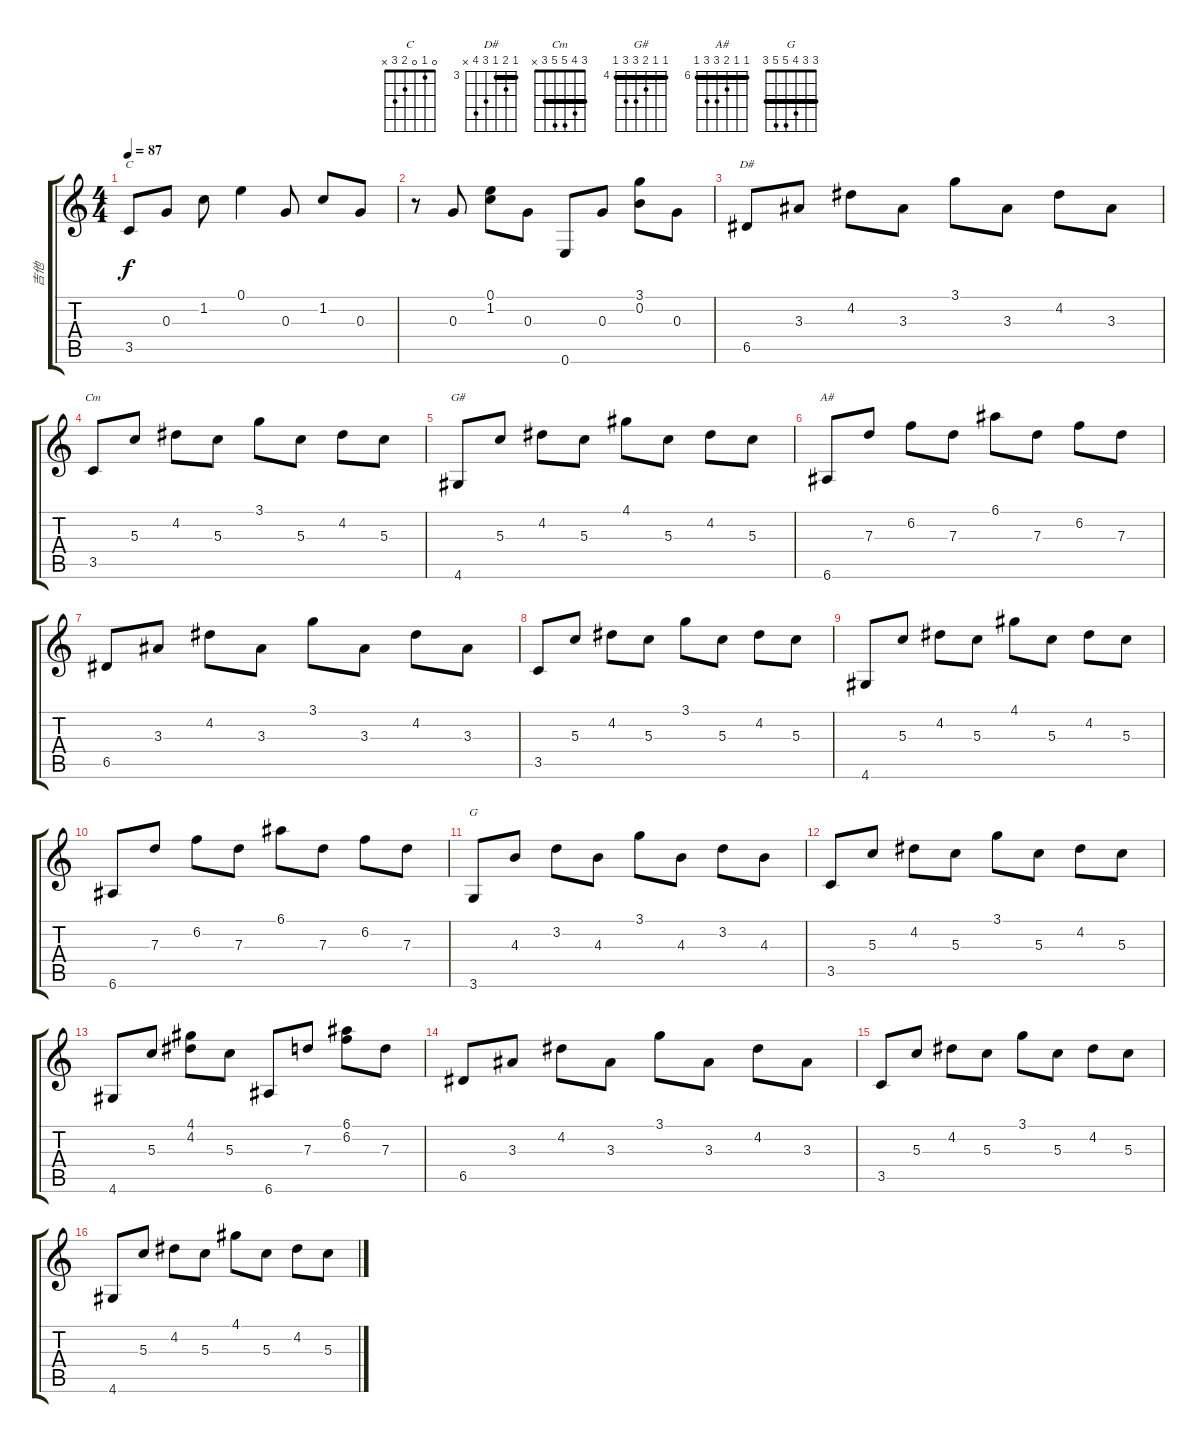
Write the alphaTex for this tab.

\track ("吉他" "吉他") {instrument acousticguitarnylon}
\staff {score tabs}
\tuning (E4 B3 G3 D3 A2 E2) {hide}
\chord ("C" 0 1 0 2 3 x)
\chord ("D#" 3 4 3 5 6 x) {firstfret 3 barre 3}
\chord ("Cm" 3 4 5 5 3 x) {barre 3}
\chord ("G#" 4 4 5 6 6 4) {firstfret 4 barre 4}
\chord ("A#" 6 6 7 8 8 6) {firstfret 6 barre 6}
\chord ("G" 3 3 4 5 5 3) {barre 3}
\ts (4 4)
\tempo 87
\clef g2
\ks c
3.5.8{ch "C" dy f} 0.3.8 1.2.8 0.1.4 0.3.8 1.2.8 0.3.8 |
r.8 0.3.8 (0.1 1.2).8 0.3.8 0.6.8 0.3.8 (3.1 0.2).8 0.3.8 |
6.5.8{ch "D#"} 3.3.8 4.2.8 3.3.8 3.1.8 3.3.8 4.2.8 3.3.8 |
3.5.8{ch "Cm"} 5.3.8 4.2.8 5.3.8 3.1.8 5.3.8 4.2.8 5.3.8 |
4.6.8{ch "G#"} 5.3.8 4.2.8 5.3.8 4.1.8 5.3.8 4.2.8 5.3.8 |
6.6.8{ch "A#"} 7.3.8 6.2.8 7.3.8 6.1.8 7.3.8 6.2.8 7.3.8 |
6.5.8 3.3.8 4.2.8 3.3.8 3.1.8 3.3.8 4.2.8 3.3.8 |
3.5.8 5.3.8 4.2.8 5.3.8 3.1.8 5.3.8 4.2.8 5.3.8 |
4.6.8 5.3.8 4.2.8 5.3.8 4.1.8 5.3.8 4.2.8 5.3.8 |
6.6.8 7.3.8 6.2.8 7.3.8 6.1.8 7.3.8 6.2.8 7.3.8 |
3.6.8{ch "G"} 4.3.8 3.2.8 4.3.8 3.1.8 4.3.8 3.2.8 4.3.8 |
3.5.8 5.3.8 4.2.8 5.3.8 3.1.8 5.3.8 4.2.8 5.3.8 |
4.6.8 5.3.8 (4.1 4.2).8 5.3.8 6.6.8 7.3.8 (6.1 6.2).8 7.3.8 |
6.5.8 3.3.8 4.2.8 3.3.8 3.1.8 3.3.8 4.2.8 3.3.8 |
3.5.8 5.3.8 4.2.8 5.3.8 3.1.8 5.3.8 4.2.8 5.3.8 |
4.6.8 5.3.8 4.2.8 5.3.8 4.1.8 5.3.8 4.2.8 5.3.8
